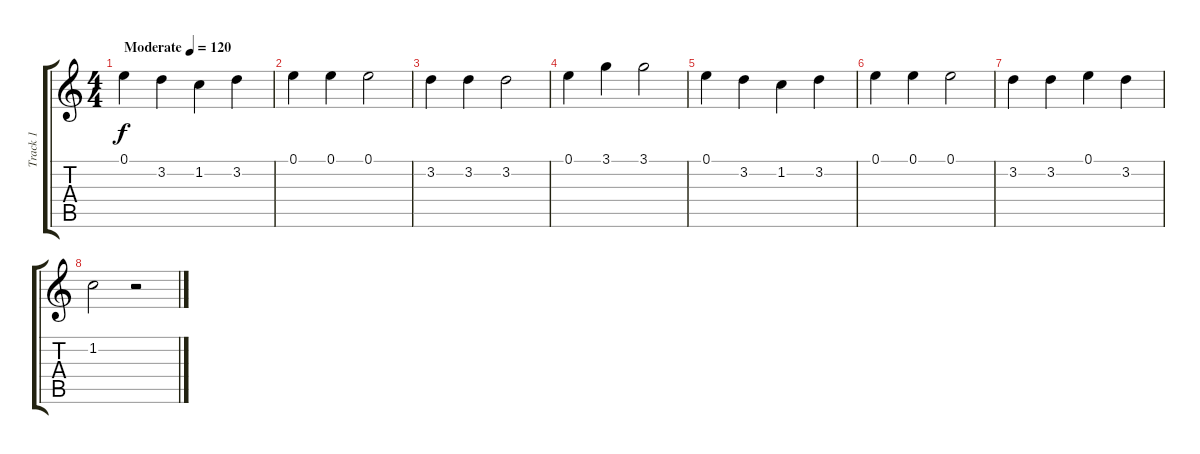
\track ("Track 1" "Track 1") {instrument acousticguitarsteel}
\staff {score tabs}
\tuning (E4 B3 G3 D3 A2 E2) {hide}
\ts (4 4)
\tempo (120 "Moderate")
\clef g2
\ks c
0.1.4{dy f instrument acousticguitarsteel} 3.2.4 1.2.4 3.2.4 |
0.1.4 0.1.4 0.1.2 |
3.2.4 3.2.4 3.2.2 |
0.1.4 3.1.4 3.1.2 |
0.1.4 3.2.4 1.2.4 3.2.4 |
0.1.4 0.1.4 0.1.2 |
3.2.4 3.2.4 0.1.4 3.2.4 |
1.2.2 r.2
